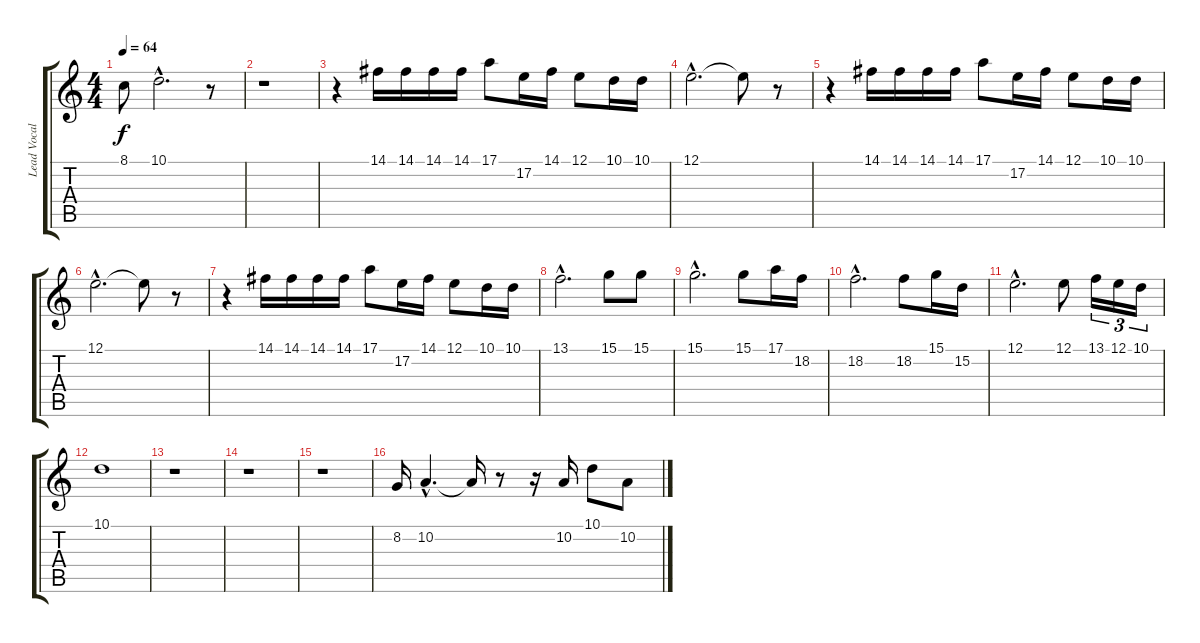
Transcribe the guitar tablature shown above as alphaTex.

\track ("Lead Vocal" "Lead Vocal") {instrument blownbottle}
\staff {score tabs}
\tuning (E4 B3 G3 D3 A2 E2) {hide}
\ts (4 4)
\tempo 64
\clef g2
\ks c
8.1.8{dy f} 10.1{hac}.2{d} r.8 |
r.1 |
r.4 14.1.16 14.1.16 14.1.16 14.1.16 17.1.8 17.2.16 14.1.16 12.1.8 10.1.16 10.1.16 |
12.1{hac}.2{d} 12.1{t}.8 r.8 |
r.4 14.1.16 14.1.16 14.1.16 14.1.16 17.1.8 17.2.16 14.1.16 12.1.8 10.1.16 10.1.16 |
12.1{hac}.2{d} 12.1{t}.8 r.8 |
r.4 14.1.16 14.1.16 14.1.16 14.1.16 17.1.8 17.2.16 14.1.16 12.1.8 10.1.16 10.1.16 |
13.1{hac}.2{d} 15.1.8 15.1.8 |
15.1{hac}.2{d} 15.1.8 17.1.16 18.2.16 |
18.2{hac}.2{d} 18.2.8 15.1.16 15.2.16 |
12.1{hac}.2{d} 12.1.8 13.1.16{tu (3 2)} 12.1.16{tu (3 2)} 10.1.16{tu (3 2)} |
10.1.1 |
r.1 |
r.1 |
r.1 |
8.2.16 10.2{hac}.4{d} 10.2{t}.16 r.8 r.16 10.2.16 10.1.8 10.2.8
